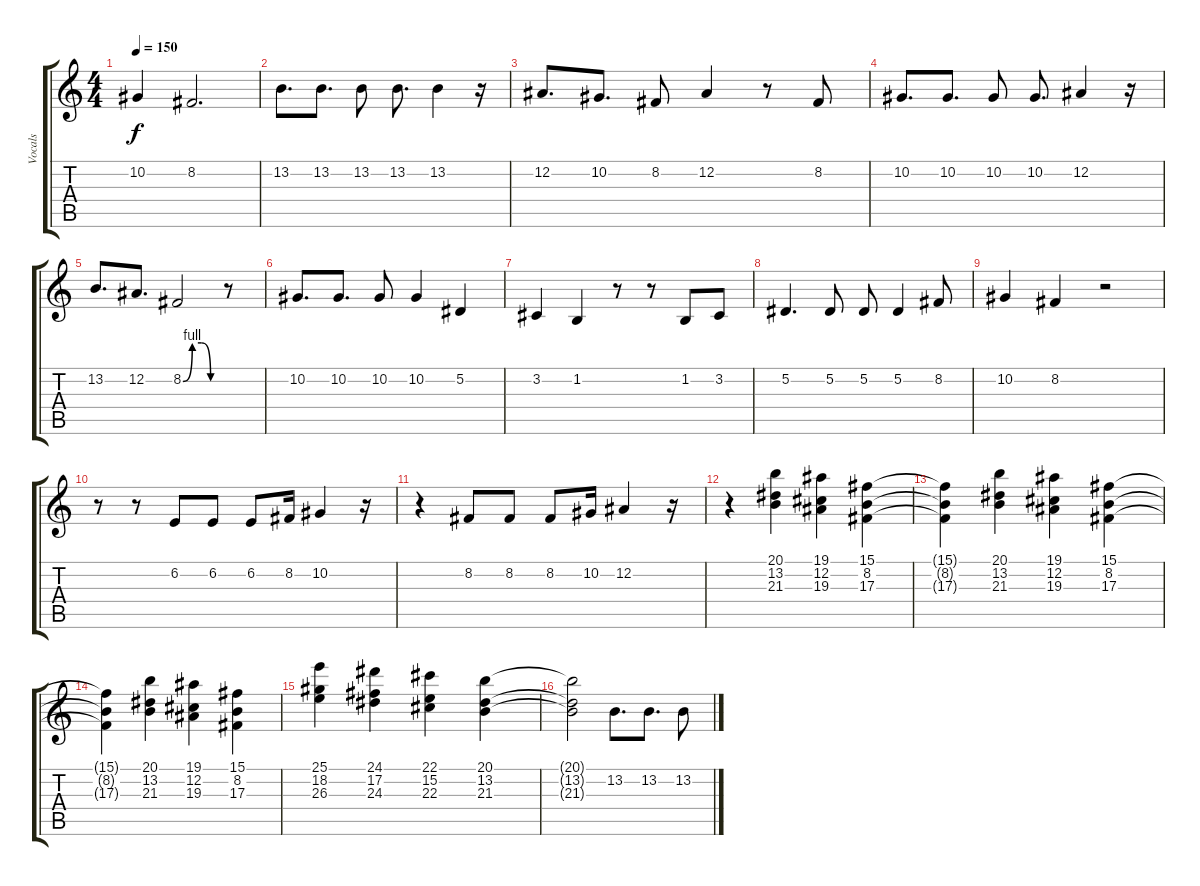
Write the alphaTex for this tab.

\track ("Vocals" "Vocals") {instrument lead2sawtooth}
\staff {score tabs}
\tuning (Eb4 Bb3 Gb3 Db3 Ab2 Eb2) {hide}
\ts (4 4)
\tempo 150
\clef g2
\ks c
10.2.4{dy f} 8.2.2{d} |
13.2.8{d} 13.2.8{d} 13.2.8 13.2.8{d} 13.2.4 r.16 |
12.2.8{d} 10.2.8{d} 8.2.8 12.2.4 r.8 8.2.8 |
10.2.8{d} 10.2.8{d} 10.2.8 10.2.8{d} 12.2.4 r.16 |
13.2.8{d} 12.2.8{d} 8.2{be (custom 0 0 15 4 30 4 45 0 60 0)}.2 r.8 |
10.2.8{d} 10.2.8{d} 10.2.8 10.2.4 5.2.4 |
3.2.4 1.2.4 r.8 r.8 1.2.8 3.2.8 |
5.2.4{d} 5.2.8 5.2.8 5.2.4 8.2.8 |
10.2.4 8.2.4 r.2 |
r.8 r.8 6.2.8 6.2.8 6.2.8 8.2.16 10.2.4 r.16 |
r.4 8.2.8 8.2.8 8.2.8 10.2.16 12.2.4 r.16 |
r.4 (20.1 13.2 21.3).4 (19.1 12.2 19.3).4 (15.1 8.2 17.3).4 |
(15.1{t} 8.2{t} 17.3{t}).4 (20.1 13.2 21.3).4 (19.1 12.2 19.3).4 (15.1 8.2 17.3).4 |
(15.1{t} 8.2{t} 17.3{t}).4 (20.1 13.2 21.3).4 (19.1 12.2 19.3).4 (15.1 8.2 17.3).4 |
(25.1 18.2 26.3).4 (24.1 17.2 24.3).4 (22.1 15.2 22.3).4 (20.1 13.2 21.3).4 |
(20.1{t} 13.2{t} 21.3{t}).2 13.2.8{d} 13.2.8{d} 13.2.8
